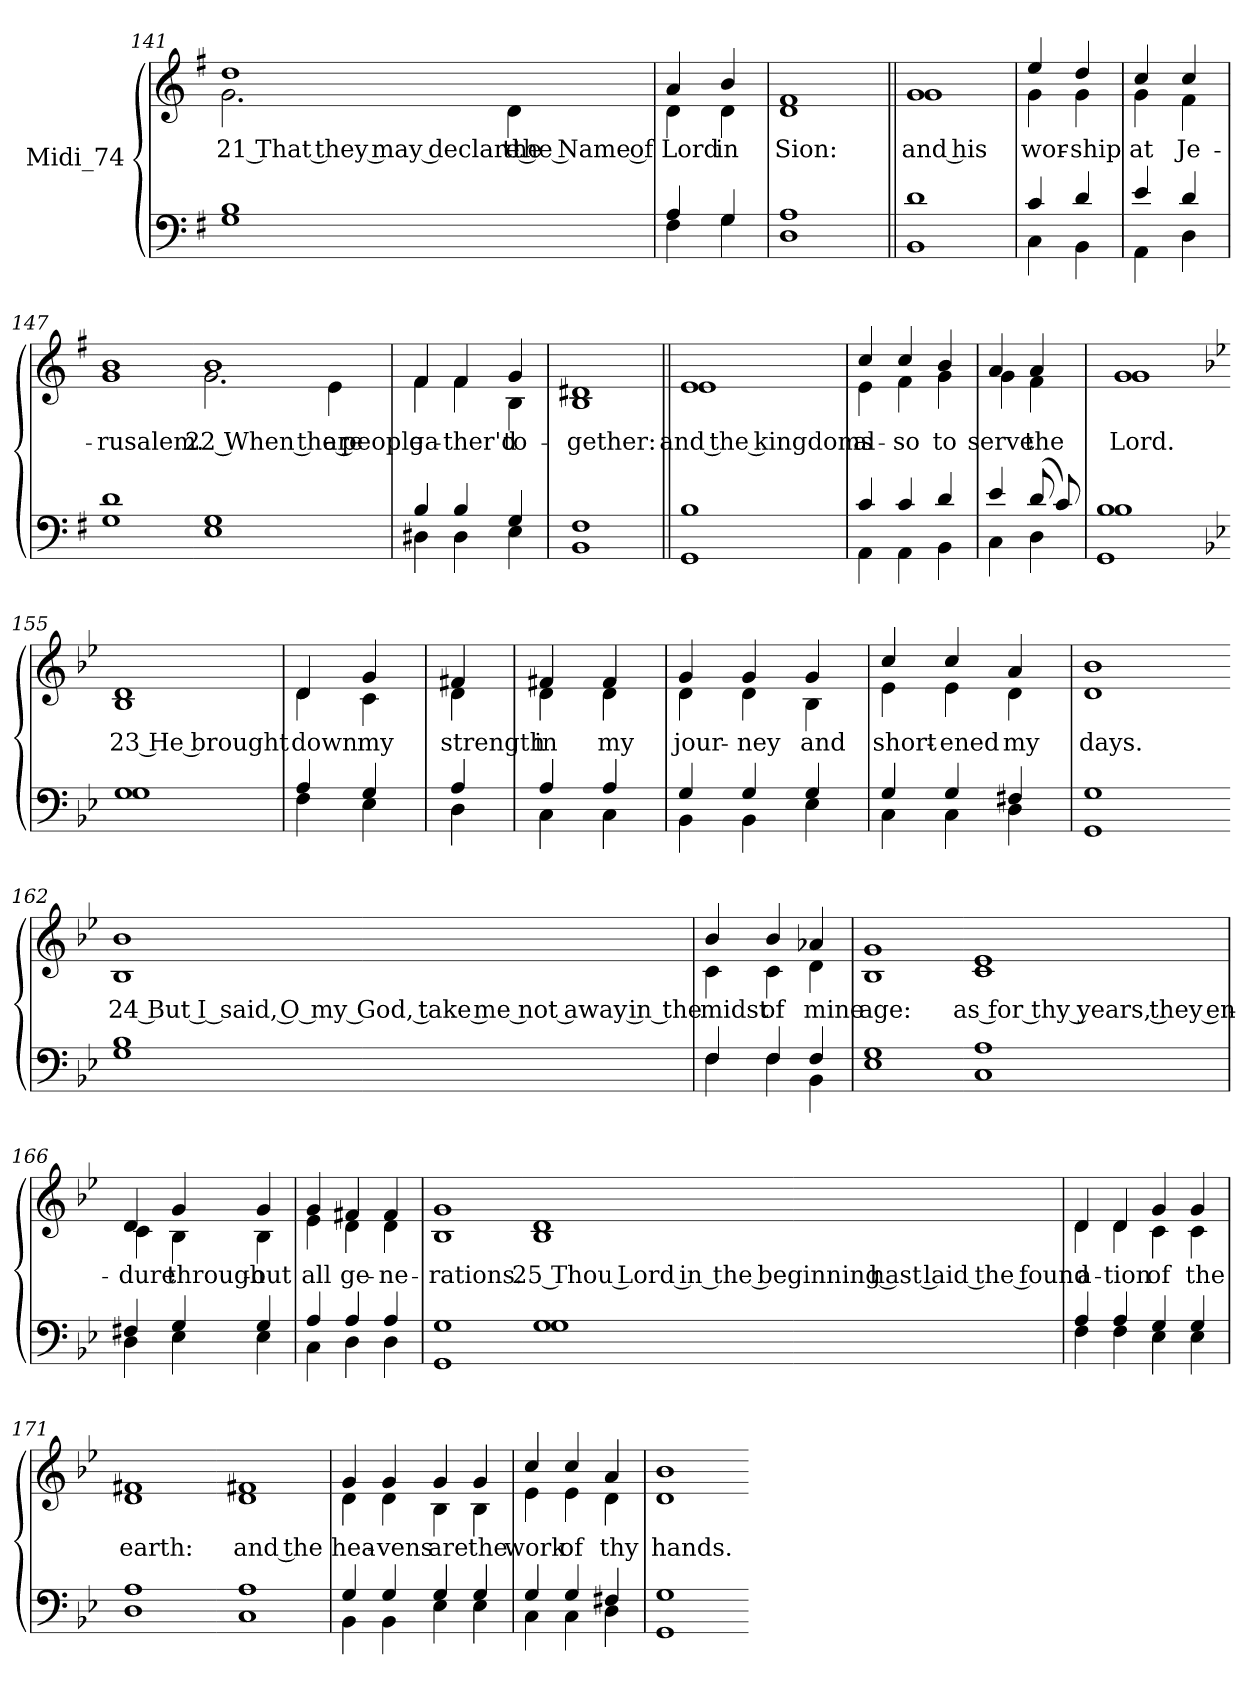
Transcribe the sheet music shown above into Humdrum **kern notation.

**kern	**kern	**text
*part2	*part1	*part1
*staff2	*staff1	*staff1
*I"Midi_74	*I"Midi_74	*
!!LO:LB:g=z
*clefF4	*clefG2	*
*k[f#]	*k[f#]	*
*G:	*G:	*
=141	=141	=141
*^	*^	*
!	!	!	!	!LO:LY:b
1B	1G	1dd	2.g	21 That they may declare the Name of
!	!	!	!	!LO:LY:b
.	.	.	4d\	the
=142	=142	=142	=142	=142
!	!	!	!	!LO:LY:b
4A	4F#	4a	4d	Lord
!	!	!	!	!LO:LY:b
4G	4G	4b	4d	in
=143	=143	=143	=143	=143
!	!	!	!	!LO:LY:b
1A	1D	1f#	1d	Sion:
=144||	=144||	=144||	=144||	=144||
!	!	!	!	!LO:LY:b
1d	1BB	1g	1g	and his
=145	=145	=145	=145	=145
!	!	!	!	!LO:LY:b
4c	4C	4ee	4g	wor-
!	!	!	!	!LO:LY:b
4d	4BB	4dd	4g	-ship
=146	=146	=146	=146	=146
!	!	!	!	!LO:LY:b
4e	4AA	4cc	4g	at
!	!	!	!	!LO:LY:b
4d	4D	4cc	4f#	Je-
=147	=147	=147	=147	=147
!	!	!	!	!LO:LY:b
1d	1G	1b	1g	-rusalem.
!!LO:LB:g=z	!!
=148-	=148-	=148-	=148-	=148-
!	!	!	!	!LO:LY:b
1G\	1E	1b	2.g	22 When the people
!	!	!	!	!LO:LY:b
.	.	.	4e\	are
=149	=149	=149	=149	=149
!	!	!	!	!LO:LY:b
4B	4D#X	4f#	4f#	ga-
!	!	!	!	!LO:LY:b
4B	4D#	4f#	4f#	-ther'd
!	!	!	!	!LO:LY:b
4G	4E	4g	4B	to-
=150	=150	=150	=150	=150
!	!	!	!	!LO:LY:b
1F#	1BB	1d#X	1B	-gether:
=151||	=151||	=151||	=151||	=151||
!	!	!	!	!LO:LY:b
1B	1GG	1e	1e	and the kingdoms
=152	=152	=152	=152	=152
!	!	!	!	!LO:LY:b
4c	4AA	4cc	4e	al-
!	!	!	!	!LO:LY:b
4c	4AA	4cc	4f#	-so
!	!	!	!	!LO:LY:b
4d	4BB	4b	4g	to
=153	=153	=153	=153	=153
!	!	!	!	!LO:LY:b
4e	4C	4a	4g	serve
!	!	!	!	!LO:LY:b
(>8d	4D	4a	4f#	the
8c)	.	.	.	.
=154	=154	=154	=154	=154
!	!	!	!	!LO:LY:b
1B	1GG 1B	1g	1g	Lord.
*k[b-e-]	*	*k[b-e-]	*	*
*B-:	*	*B-:	*	*
!!LO:LB:g=z	!!
=155-	=155-	=155-	=155-	=155-
!	!	!	!	!LO:LY:b
1G	1G	1d	1B-	23 He brought
=156	=156	=156	=156	=156
!	!	!	!	!LO:LY:b
4A	4F	4d	4d	down
!	!	!	!	!LO:LY:b
4G	4E-	4g	4c	my
=157	=157	=157	=157	=157
!	!	!	!	!LO:LY:b
4A	4D	4f#X	4d	strength
=158	=158	=158	=158	=158
!	!	!	!	!LO:LY:b
4A	4C	4f#X	4d	in
!	!	!	!	!LO:LY:b
4A	4C	4f#	4d	my
=159	=159	=159	=159	=159
!	!	!	!	!LO:LY:b
4G	4BB-	4g	4d	jour-
!	!	!	!	!LO:LY:b
4G	4BB-	4g	4d	-ney
!	!	!	!	!LO:LY:b
4G	4E-	4g	4B-	and
=160	=160	=160	=160	=160
!	!	!	!	!LO:LY:b
4G	4C	4cc	4e-	short-
!	!	!	!	!LO:LY:b
4G	4C	4cc	4e-	-ened
!	!	!	!	!LO:LY:b
4F#X	4D	4a	4d	my
=161	=161	=161	=161	=161
!	!	!	!	!LO:LY:b
1G	1GG	1b-	1d	days.
!!LO:LB:g=z	!!
=162-	=162-	=162-	=162-	=162-
!	!	!	!	!LO:LY:b
1B-	1G	1b-	1B-	24 But I said, O my God, take me not away in the
=163	=163	=163	=163	=163
!	!	!	!	!LO:LY:b
4F	4F	4b-	4c	midst
!	!	!	!	!LO:LY:b
4F	4F	4b-	4c	of
!	!	!	!	!LO:LY:b
4F	4BB-	4a-X	4d	mine
=164	=164	=164	=164	=164
!	!	!	!	!LO:LY:b
1G	1E-	1g	1B-	age:
!!LO:LB:g=z	!!
=165-	=165-	=165-	=165-	=165-
!	!	!	!	!LO:LY:b
1A	1C	1e-	1c	as for thy years, they en-
=166	=166	=166	=166	=166
!	!	!	!	!LO:LY:b
4F#X	4D	4d	4c	-dure
!	!	!	!	!LO:LY:b
4G	4E-	4g	4B-	through-
!	!	!	!	!LO:LY:b
4G	4E-	4g	4B-	-out
=167	=167	=167	=167	=167
!	!	!	!	!LO:LY:b
4A	4C	4g	4e-	all
!	!	!	!	!LO:LY:b
4A	4D	4f#X	4d	ge-
!	!	!	!	!LO:LY:b
4A	4D	4f#	4d	-ne-
=168	=168	=168	=168	=168
!	!	!	!	!LO:LY:b
1G	1GG	1g	1B-	-rations.
!!LO:LB:g=z	!!
=169-	=169-	=169-	=169-	=169-
!	!	!	!	!LO:LY:b
1G	1G	1d	1B-	25 Thou Lord in the beginning hast laid the found-
=170	=170	=170	=170	=170
!	!	!	!	!LO:LY:b
4A	4F	4d	4d	-a-
!	!	!	!	!LO:LY:b
4A	4F	4d	4d	-tion
!	!	!	!	!LO:LY:b
4G	4E-	4g	4c	of
!	!	!	!	!LO:LY:b
4G	4E-	4g	4c	the
=171	=171	=171	=171	=171
!	!	!	!	!LO:LY:b
1A	1D	1f#X	1d	earth:
!!LO:LB:g=z	!!
=172-	=172-	=172-	=172-	=172-
!	!	!	!	!LO:LY:b
1A	1C	1f#X	1d	and the
=173	=173	=173	=173	=173
!	!	!	!	!LO:LY:b
4G	4BB-	4g	4d	hea-
!	!	!	!	!LO:LY:b
4G	4BB-	4g	4d	-vens
!	!	!	!	!LO:LY:b
4G	4E-	4g	4B-	are
!	!	!	!	!LO:LY:b
4G	4E-	4g	4B-	the
=174	=174	=174	=174	=174
!	!	!	!	!LO:LY:b
4G	4C	4cc	4e-	work
!	!	!	!	!LO:LY:b
4G	4C	4cc	4e-	of
!	!	!	!	!LO:LY:b
4F#X	4D	4a	4d	thy
=175	=175	=175	=175	=175
!	!	!	!	!LO:LY:b
1G	1GG	1b-	1d	hands.
*v	*v	*	*	*
*	*v	*v	*
=-	=-	=-
*-	*-	*-
